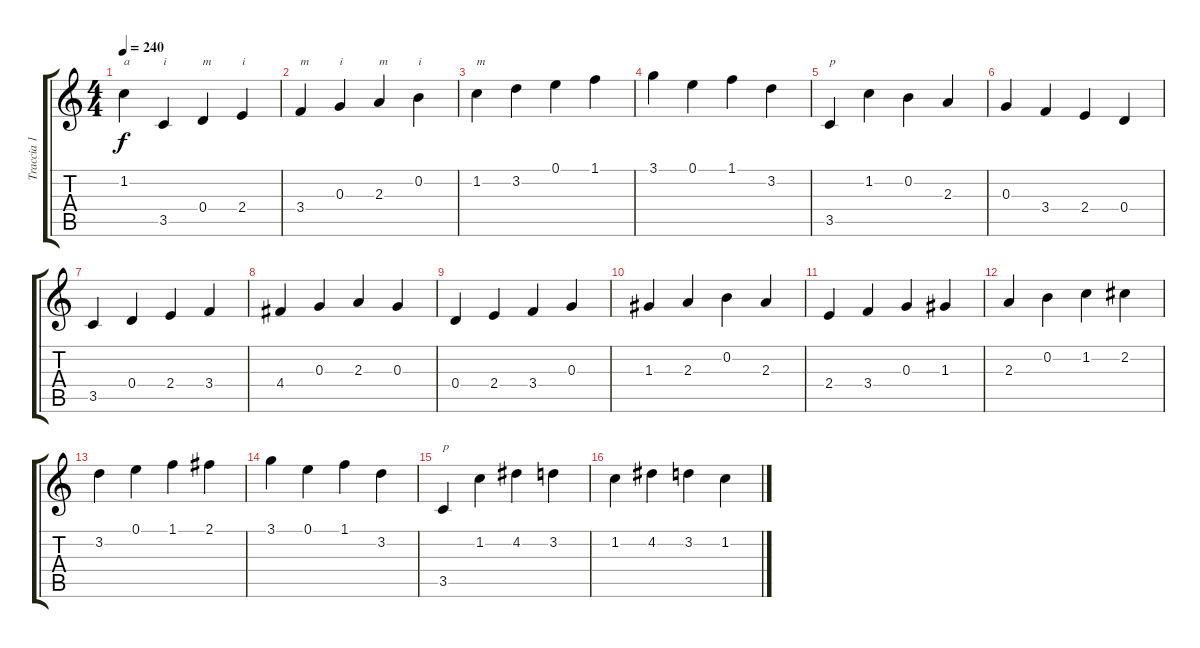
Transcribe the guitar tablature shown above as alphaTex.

\track ("Traccia 1" "Traccia 1") {instrument acousticguitarnylon}
\staff {score tabs}
\tuning (E4 B3 G3 D3 A2 E2) {hide}
\ts (4 4)
\tempo 240
\clef g2
\ks c
1.2.4{txt "a" dy f instrument acousticguitarnylon} 3.5.4{txt "i"} 0.4.4{txt "m"} 2.4.4{txt "i"} |
3.4.4{txt "m"} 0.3.4{txt "i"} 2.3.4{txt "m"} 0.2.4{txt "i"} |
1.2.4{txt "m"} 3.2.4 0.1.4 1.1.4 |
3.1.4 0.1.4 1.1.4 3.2.4 |
3.5.4{txt "p"} 1.2.4 0.2.4 2.3.4 |
0.3.4 3.4.4 2.4.4 0.4.4 |
3.5.4 0.4.4 2.4.4 3.4.4 |
4.4.4 0.3.4 2.3.4 0.3.4 |
0.4.4 2.4.4 3.4.4 0.3.4 |
1.3.4 2.3.4 0.2.4 2.3.4 |
2.4.4 3.4.4 0.3.4 1.3.4 |
2.3.4 0.2.4 1.2.4 2.2.4 |
3.2.4 0.1.4 1.1.4 2.1.4 |
3.1.4 0.1.4 1.1.4 3.2.4 |
3.5.4{txt "p"} 1.2.4 4.2.4 3.2.4 |
1.2.4 4.2.4 3.2.4 1.2.4
